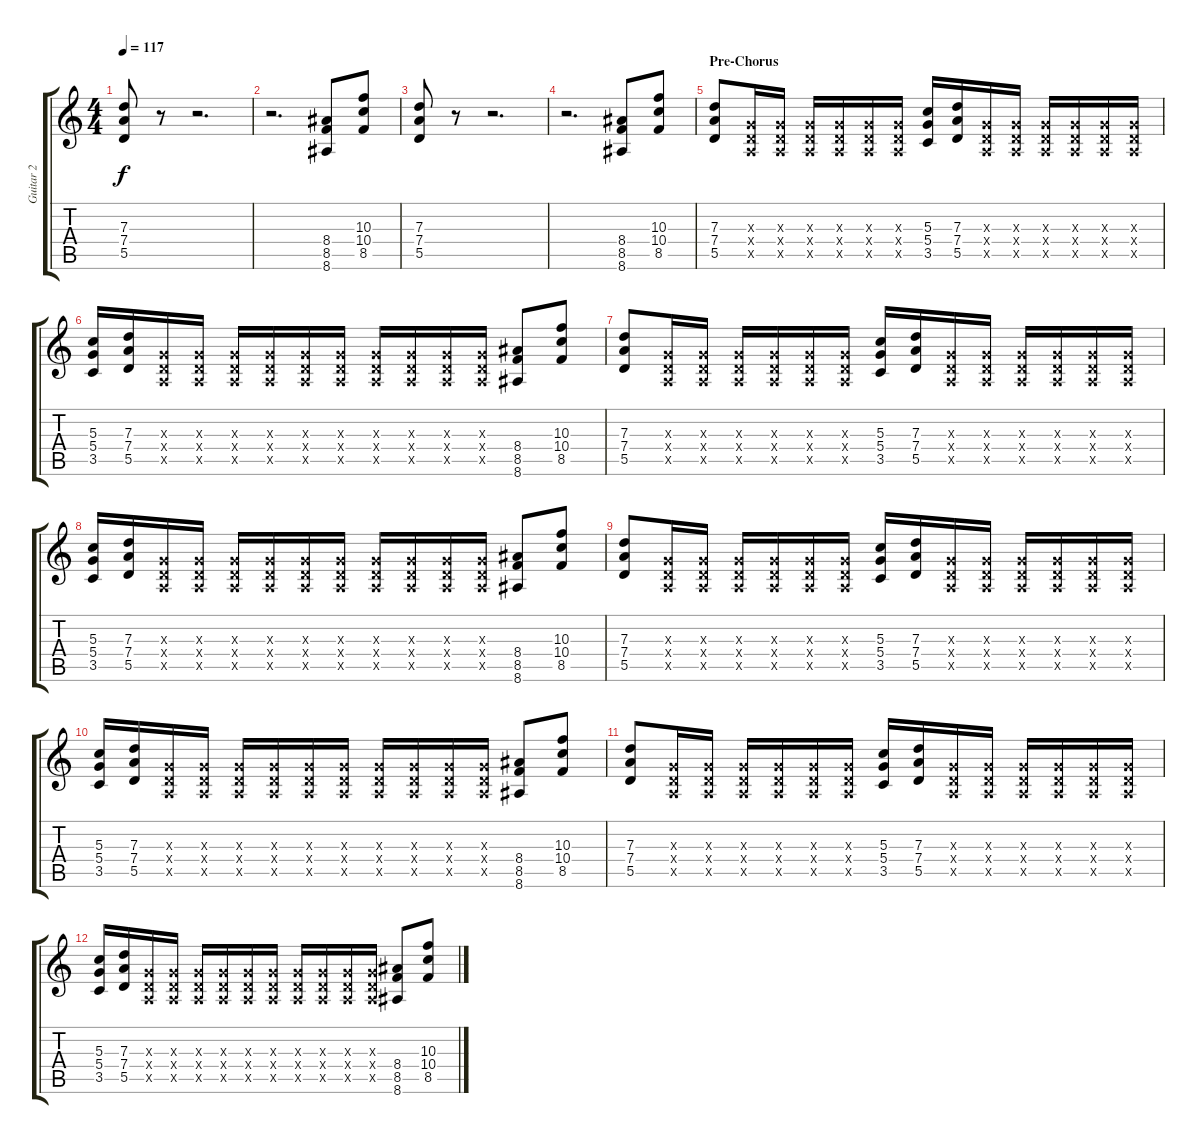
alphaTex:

\track ("Guitar 2" "Guitar 2") {instrument distortionguitar}
\staff {score tabs}
\tuning (E4 B3 G3 D3 A2 D2) {hide}
\ts (4 4)
\tempo 117
\clef g2
\ks c
(7.3 7.4 5.5).8{dy f} r.8 r.2{d} |
r.2{d} (8.4 8.5 8.6).8 (10.3 10.4 8.5).8 |
(7.3 7.4 5.5).8 r.8 r.2{d} |
r.2{d} (8.4 8.5 8.6).8 (10.3 10.4 8.5).8 |
\section ("" "Pre-Chorus")
(7.3 7.4 5.5).8 (0.3{x} 0.4{x} 0.5{x}).16 (0.3{x} 0.4{x} 0.5{x}).16 (0.3{x} 0.4{x} 0.5{x}).16 (0.3{x} 0.4{x} 0.5{x}).16 (0.3{x} 0.4{x} 0.5{x}).16 (0.3{x} 0.4{x} 0.5{x}).16 (5.3 5.4 3.5).16 (7.3 7.4 5.5).16 (0.3{x} 0.4{x} 0.5{x}).16 (0.3{x} 0.4{x} 0.5{x}).16 (0.3{x} 0.4{x} 0.5{x}).16 (0.3{x} 0.4{x} 0.5{x}).16 (0.3{x} 0.4{x} 0.5{x}).16 (0.3{x} 0.4{x} 0.5{x}).16 |
(5.3 5.4 3.5).16 (7.3 7.4 5.5).16 (0.3{x} 0.4{x} 0.5{x}).16 (0.3{x} 0.4{x} 0.5{x}).16 (0.3{x} 0.4{x} 0.5{x}).16 (0.3{x} 0.4{x} 0.5{x}).16 (0.3{x} 0.4{x} 0.5{x}).16 (0.3{x} 0.4{x} 0.5{x}).16 (0.3{x} 0.4{x} 0.5{x}).16 (0.3{x} 0.4{x} 0.5{x}).16 (0.3{x} 0.4{x} 0.5{x}).16 (0.3{x} 0.4{x} 0.5{x}).16 (8.4 8.5 8.6).8 (10.3 10.4 8.5).8 |
(7.3 7.4 5.5).8 (0.3{x} 0.4{x} 0.5{x}).16 (0.3{x} 0.4{x} 0.5{x}).16 (0.3{x} 0.4{x} 0.5{x}).16 (0.3{x} 0.4{x} 0.5{x}).16 (0.3{x} 0.4{x} 0.5{x}).16 (0.3{x} 0.4{x} 0.5{x}).16 (5.3 5.4 3.5).16 (7.3 7.4 5.5).16 (0.3{x} 0.4{x} 0.5{x}).16 (0.3{x} 0.4{x} 0.5{x}).16 (0.3{x} 0.4{x} 0.5{x}).16 (0.3{x} 0.4{x} 0.5{x}).16 (0.3{x} 0.4{x} 0.5{x}).16 (0.3{x} 0.4{x} 0.5{x}).16 |
(5.3 5.4 3.5).16 (7.3 7.4 5.5).16 (0.3{x} 0.4{x} 0.5{x}).16 (0.3{x} 0.4{x} 0.5{x}).16 (0.3{x} 0.4{x} 0.5{x}).16 (0.3{x} 0.4{x} 0.5{x}).16 (0.3{x} 0.4{x} 0.5{x}).16 (0.3{x} 0.4{x} 0.5{x}).16 (0.3{x} 0.4{x} 0.5{x}).16 (0.3{x} 0.4{x} 0.5{x}).16 (0.3{x} 0.4{x} 0.5{x}).16 (0.3{x} 0.4{x} 0.5{x}).16 (8.4 8.5 8.6).8 (10.3 10.4 8.5).8 |
(7.3 7.4 5.5).8 (0.3{x} 0.4{x} 0.5{x}).16 (0.3{x} 0.4{x} 0.5{x}).16 (0.3{x} 0.4{x} 0.5{x}).16 (0.3{x} 0.4{x} 0.5{x}).16 (0.3{x} 0.4{x} 0.5{x}).16 (0.3{x} 0.4{x} 0.5{x}).16 (5.3 5.4 3.5).16 (7.3 7.4 5.5).16 (0.3{x} 0.4{x} 0.5{x}).16 (0.3{x} 0.4{x} 0.5{x}).16 (0.3{x} 0.4{x} 0.5{x}).16 (0.3{x} 0.4{x} 0.5{x}).16 (0.3{x} 0.4{x} 0.5{x}).16 (0.3{x} 0.4{x} 0.5{x}).16 |
(5.3 5.4 3.5).16 (7.3 7.4 5.5).16 (0.3{x} 0.4{x} 0.5{x}).16 (0.3{x} 0.4{x} 0.5{x}).16 (0.3{x} 0.4{x} 0.5{x}).16 (0.3{x} 0.4{x} 0.5{x}).16 (0.3{x} 0.4{x} 0.5{x}).16 (0.3{x} 0.4{x} 0.5{x}).16 (0.3{x} 0.4{x} 0.5{x}).16 (0.3{x} 0.4{x} 0.5{x}).16 (0.3{x} 0.4{x} 0.5{x}).16 (0.3{x} 0.4{x} 0.5{x}).16 (8.4 8.5 8.6).8 (10.3 10.4 8.5).8 |
(7.3 7.4 5.5).8 (0.3{x} 0.4{x} 0.5{x}).16 (0.3{x} 0.4{x} 0.5{x}).16 (0.3{x} 0.4{x} 0.5{x}).16 (0.3{x} 0.4{x} 0.5{x}).16 (0.3{x} 0.4{x} 0.5{x}).16 (0.3{x} 0.4{x} 0.5{x}).16 (5.3 5.4 3.5).16 (7.3 7.4 5.5).16 (0.3{x} 0.4{x} 0.5{x}).16 (0.3{x} 0.4{x} 0.5{x}).16 (0.3{x} 0.4{x} 0.5{x}).16 (0.3{x} 0.4{x} 0.5{x}).16 (0.3{x} 0.4{x} 0.5{x}).16 (0.3{x} 0.4{x} 0.5{x}).16 |
(5.3 5.4 3.5).16 (7.3 7.4 5.5).16 (0.3{x} 0.4{x} 0.5{x}).16 (0.3{x} 0.4{x} 0.5{x}).16 (0.3{x} 0.4{x} 0.5{x}).16 (0.3{x} 0.4{x} 0.5{x}).16 (0.3{x} 0.4{x} 0.5{x}).16 (0.3{x} 0.4{x} 0.5{x}).16 (0.3{x} 0.4{x} 0.5{x}).16 (0.3{x} 0.4{x} 0.5{x}).16 (0.3{x} 0.4{x} 0.5{x}).16 (0.3{x} 0.4{x} 0.5{x}).16 (8.4 8.5 8.6).8 (10.3 10.4 8.5).8
